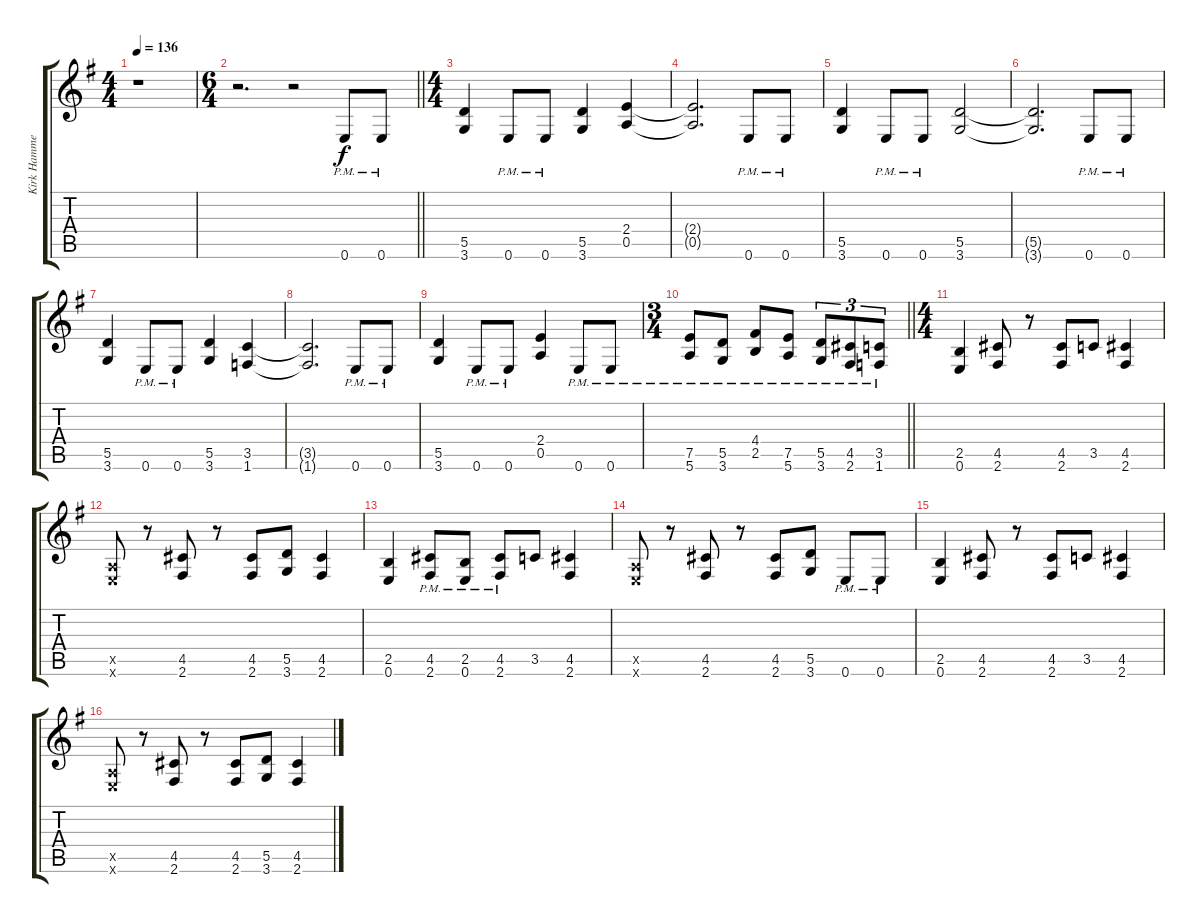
\track ("Kirk Hammett" "Kirk Hamme") {instrument overdrivenguitar}
\staff {score tabs}
\tuning (E4 B3 G3 D3 A2 E2) {hide}
\ts (4 4)
\tempo 136
\clef g2
\ks eminor
r.1{dy f instrument overdrivenguitar} |
\ts (6 4)
\barLineRight lightlight
r.2{d} r.2 0.6{pm}.8 0.6{pm}.8 |
\ts (4 4)
(5.5 3.6).4 0.6{pm}.8 0.6{pm}.8 (5.5 3.6).4 (2.4 0.5).4 |
(2.4{t} 0.5{t}).2{d} 0.6{pm}.8 0.6{pm}.8 |
(5.5 3.6).4 0.6{pm}.8 0.6{pm}.8 (5.5 3.6).2 |
(5.5{t} 3.6{t}).2{d} 0.6{pm}.8 0.6{pm}.8 |
(5.5 3.6).4 0.6{pm}.8 0.6{pm}.8 (5.5 3.6).4 (3.5 1.6).4 |
(3.5{t} 1.6{t}).2{d} 0.6{pm}.8 0.6{pm}.8 |
(5.5 3.6).4 0.6{pm}.8 0.6{pm}.8 (2.4 0.5).4 0.6{pm}.8 0.6{pm}.8 |
\ts (3 4)
\barLineRight lightlight
(7.5{pm} 5.6{pm}).8 (5.5{pm} 3.6{pm}).8 (4.4{pm} 2.5{pm}).8 (7.5{pm} 5.6{pm}).8 (5.5{pm} 3.6{pm}).8{tu (3 2)} (4.5{pm} 2.6{pm}).8{tu (3 2)} (3.5{pm} 1.6{pm}).8{tu (3 2)} |
\ts (4 4)
(2.5 0.6).4 (4.5 2.6).8 r.8 (4.5 2.6).8 3.5.8 (4.5 2.6).4 |
(0.5{x} 0.6{x}).8 r.8 (4.5 2.6).8 r.8 (4.5 2.6).8 (5.5 3.6).8 (4.5 2.6).4 |
(2.5 0.6).4 (4.5{pm} 2.6{pm}).8 (2.5{pm} 0.6{pm}).8 (4.5{pm} 2.6{pm}).8 3.5.8 (4.5 2.6).4 |
(0.5{x} 0.6{x}).8 r.8 (4.5 2.6).8 r.8 (4.5 2.6).8 (5.5 3.6).8 0.6{pm}.8 0.6{pm}.8 |
(2.5 0.6).4 (4.5 2.6).8 r.8 (4.5 2.6).8 3.5.8 (4.5 2.6).4 |
(0.5{x} 0.6{x}).8 r.8 (4.5 2.6).8 r.8 (4.5 2.6).8 (5.5 3.6).8 (4.5 2.6).4
